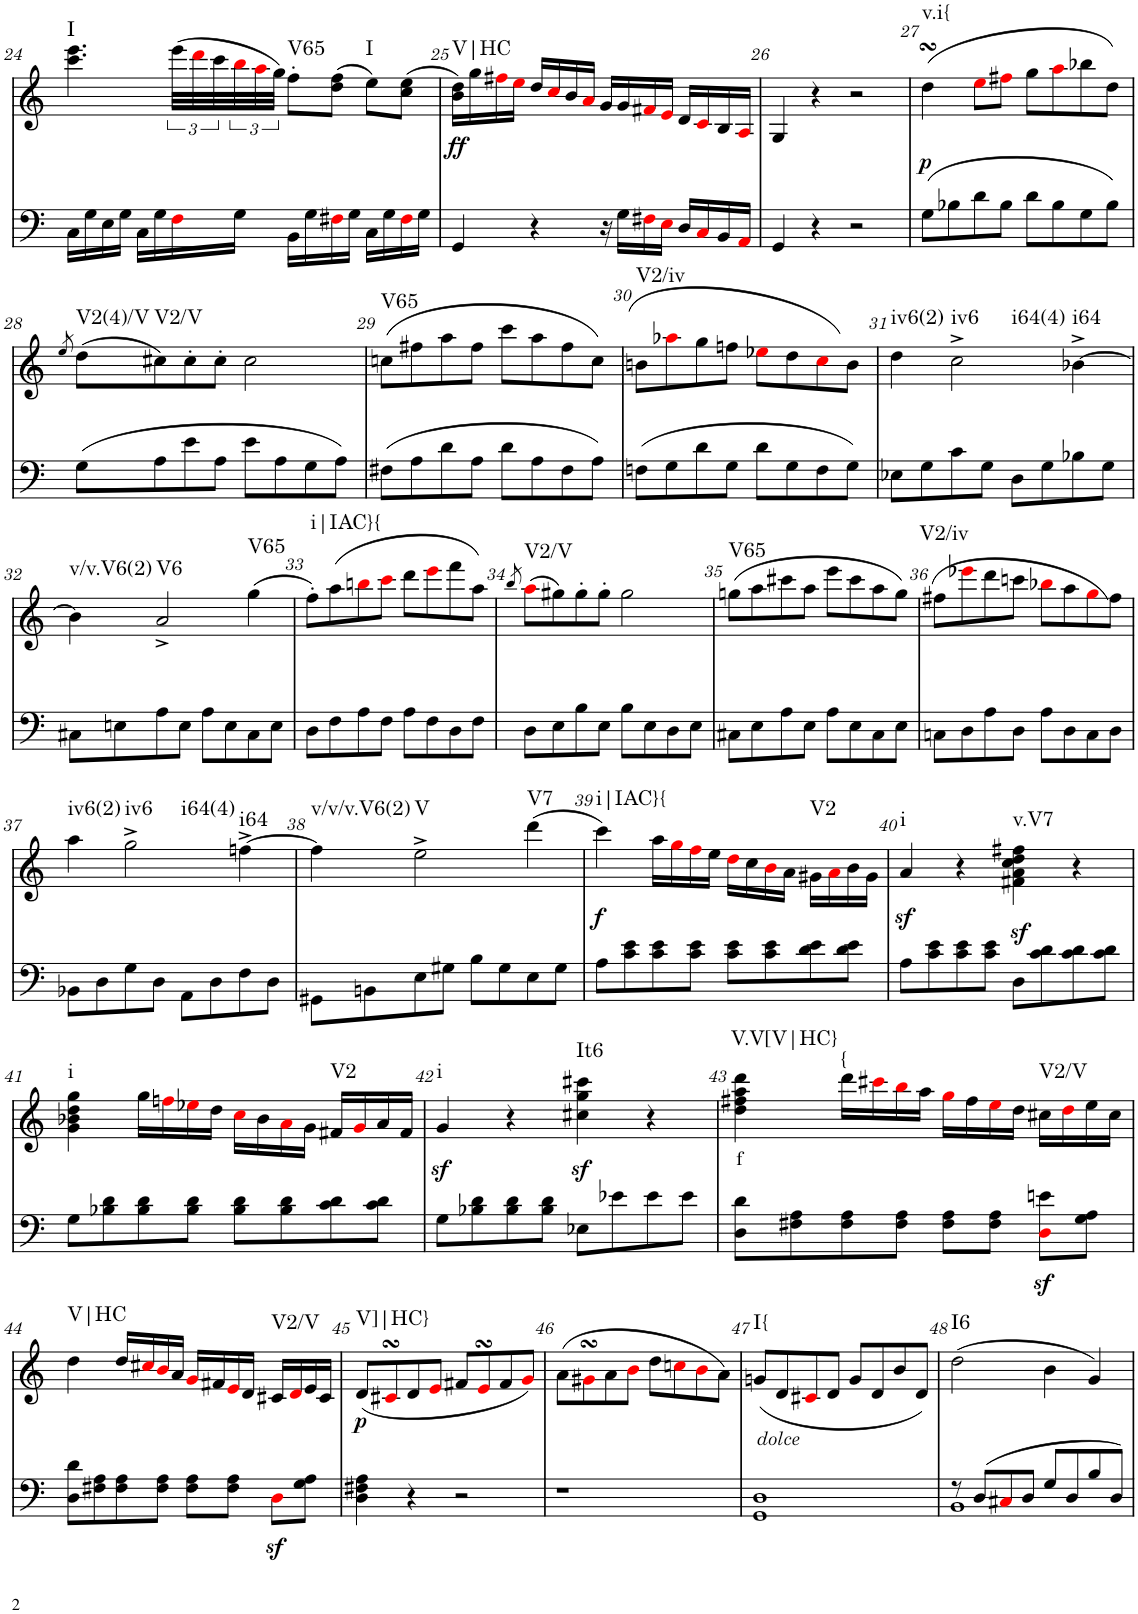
**kern	**dynam	**kern	**text	**dynam	**harte
*part2	*part2	*part1	*part1	*part1	*part1
*staff2	*staff2	*staff1	*staff1	*staff1	*
*I"piano	*	*I"piano	*	*	*
*I'Pno	*	*I'Pno	*	*	*
!!LO:PB:g=z
*clefF4	*	*clefG2	*	*	*
*k[]	*	*k[]	*	*	*
*M4/4	*	*M4/4	*	*	*
=24	=24	=24	=24	=24	=24
!	!	!	!	!	!LO:H:kt=I
16C\LL	.	4.ccc\ 4.eee\	.	.	N
16G\	.	.	.	.	.
16E\	.	.	.	.	.
16G\JJ	.	.	.	.	.
16C\LL	.	.	.	.	.
16G\	.	.	.	.	.
16Fi\	.	(48eee\LLL	.	.	.
.	.	48dddi\	.	.	.
.	.	48ccc\	.	.	.
16G\JJ	.	48bbi\	.	.	.
.	.	48aai\	.	.	.
.	.	48gg\JJJ)	.	.	.
!	!	!	!	!	!LO:H:kt=V65
16BB\LL	.	8ff'\L	.	.	N
16G\	.	.	.	.	.
16F#Xi\	.	(8dd\ 8ff\J	.	.	.
16G\JJ	.	.	.	.	.
!	!	!	!	!	!LO:H:kt=I
16C\LL	.	8ee\L)	.	.	N
16G\	.	.	.	.	.
16F#i\	.	(8cc\ 8ee\J	.	.	.
16G\JJ	.	.	.	.	.
=25	=25	=25	=25	=25	=25
!	!	!	!	!LO:DY:b	!LO:H:kt=V|HC
4GG/	.	16b\ 16dd\LL)	.	ff	N
.	.	16gg\	.	.	.
.	.	16ff#Xi\	.	.	.
.	.	16eei\JJ	.	.	.
4r	.	16dd/LL	.	.	.
.	.	16cci/	.	.	.
.	.	16b/	.	.	.
.	.	16ai/JJ	.	.	.
16r	.	16g/LL	.	.	.
16G\LL	.	16g/	.	.	.
16F#Xi\	.	16f#Xi/	.	.	.
16Ei\JJ	.	16ei/JJ	.	.	.
16D/LL	.	16d/LL	.	.	.
16Ci/	.	16ci/	.	.	.
16BB/	.	16B/	.	.	.
16AAi/JJ	.	16Ai/JJ	.	.	.
=26	=26	=26	=26	=26	=26
4GG/	.	4G/	.	.	.
4r	.	4r	.	.	.
2r	.	2r	.	.	.
=27	=27	=27	=27	=27	=27
!	!	!	!	!LO:DY:b	!LO:H:kt=v.i{
(8G\L	.	(4ddsSSS\	.	p	N
8B-X\	.	.	.	.	.
8d\	.	8eei\L	.	.	.
8B-\J	.	8ff#Xi\J	.	.	.
8d\L	.	8gg\L	.	.	.
8B-\	.	8aai\	.	.	.
8G\	.	8bb-X\	.	.	.
8B-\J)	.	8dd\J)	.	.	.
!!LO:LB:g=z
=28	=28	=28	=28	=28	=28
.	.	8qee/	.	.	.
!	!	!	!	!	!LO:H:kt=V2(4)/V
(8G\L	.	(8dd\L	.	.	N
!	!	!	!	!	!LO:H:kt=V2/V
8A\	.	8cc#X\)	.	.	N
8e\	.	8cc#'\	.	.	.
8A\J	.	8cc#'\J	.	.	.
8e\L	.	2cc#\	.	.	.
8A\	.	.	.	.	.
8G\	.	.	.	.	.
8A\J)	.	.	.	.	.
=29	=29	=29	=29	=29	=29
!	!	!	!	!	!LO:H:kt=V65
(8F#X\L	.	(8ccn\L	.	.	N
8A\	.	8ff#X\	.	.	.
8d\	.	8aa\	.	.	.
8A\J	.	8ff#\J	.	.	.
8d\L	.	8ccc\L	.	.	.
8A\	.	8aa\	.	.	.
8F#\	.	8ff#\	.	.	.
8A\J)	.	8cc\J)	.	.	.
=30	=30	=30	=30	=30	=30
!	!	!	!	!	!LO:H:kt=V2/iv
(8Fn\L	.	(8bn\L	.	.	N
8G\	.	8aa-Xi\	.	.	.
8d\	.	8gg\	.	.	.
8G\J	.	8ffn\J	.	.	.
8d\L	.	8ee-Xi\L	.	.	.
8G\	.	8dd\	.	.	.
8F\	.	8cci\	.	.	.
8G\J)	.	8b\J)	.	.	.
=31	=31	=31	=31	=31	=31
!	!	!	!	!	!LO:H:kt=iv6(2)
8E-X\L	.	4dd\	.	.	N
8G\	.	.	.	.	.
!	!	!	!	!	!LO:H:n=1:kt=iv6
!	!	!	!	!	!LO:H:n=2:kt=i64(4)
8c\	.	2cc^\	.	.	N N
8G\J	.	.	.	.	.
8D\L	.	.	.	.	.
8G\	.	.	.	.	.
!	!	!	!	!	!LO:H:kt=i64
8B-X\	.	[4b-X^\	.	.	N
8G\J	.	.	.	.	.
!!LO:LB:g=z
=32	=32	=32	=32	=32	=32
!	!	!	!	!	!LO:H:kt=v/v.V6(2)
8C#X\L	.	4b-\]	.	.	N
8En\	.	.	.	.	.
!	!	!	!	!	!LO:H:kt=V6
8A\	.	2a^/	.	.	N
8E\J	.	.	.	.	.
8A\L	.	.	.	.	.
8E\	.	.	.	.	.
!	!	!	!	!	!LO:H:kt=V65
8C#\	.	(4gg\	.	.	N
8E\J	.	.	.	.	.
=33	=33	=33	=33	=33	=33
!	!	!	!	!	!LO:H:kt=i|IAC}{
8D\L	.	8ff'\L)	.	.	N
8F\	.	(8aa\	.	.	.
8A\	.	8bbni\	.	.	.
8F\J	.	8ccci\J	.	.	.
8A\L	.	8ddd\L	.	.	.
8F\	.	8eeei\	.	.	.
8D\	.	8fff\	.	.	.
8F\J	.	8aa\J)	.	.	.
=34	=34	=34	=34	=34	=34
.	.	8qbb/	.	.	.
!	!	!	!	!	!LO:H:kt=V2/V
8D\L	.	(8aai\L	.	.	N
8E\	.	8gg#X\)	.	.	.
8B\	.	8gg#'\	.	.	.
8E\J	.	8gg#'\J	.	.	.
8B\L	.	2gg#\	.	.	.
8E\	.	.	.	.	.
8D\	.	.	.	.	.
8E\J	.	.	.	.	.
=35	=35	=35	=35	=35	=35
!	!	!	!	!	!LO:H:kt=V65
8C#X\L	.	(8ggn\L	.	.	N
8E\	.	8aa\	.	.	.
8A\	.	8ccc#X\	.	.	.
8E\J	.	8aa\J	.	.	.
8A\L	.	8eee\L	.	.	.
8E\	.	8ccc#\	.	.	.
8C#\	.	8aa\	.	.	.
8E\J	.	8gg\J)	.	.	.
=36	=36	=36	=36	=36	=36
!	!	!	!	!	!LO:H:kt=V2/iv
8Cn\L	.	(8ff#X\L	.	.	N
8D\	.	8eee-Xi\	.	.	.
8A\	.	8ddd\	.	.	.
8D\J	.	8cccn\J	.	.	.
8A\L	.	8bb-Xi\L	.	.	.
8D\	.	8aa\	.	.	.
8C\	.	8ggi\	.	.	.
8D\J	.	8ff#\J)	.	.	.
!!LO:LB:g=z
=37	=37	=37	=37	=37	=37
!	!	!	!	!	!LO:H:kt=iv6(2)
8BB-X\L	.	4aa\	.	.	N
8D\	.	.	.	.	.
!	!	!	!	!	!LO:H:n=1:kt=iv6
!	!	!	!	!	!LO:H:n=2:kt=i64(4)
8G\	.	2gg^\	.	.	N N
8D\J	.	.	.	.	.
8AA\L	.	.	.	.	.
8D\	.	.	.	.	.
!	!	!	!	!	!LO:H:kt=i64
8F\	.	[4ffn^\	.	.	N
8D\J	.	.	.	.	.
=38	=38	=38	=38	=38	=38
!	!	!	!	!	!LO:H:kt=v/v/v.V6(2)
8GG#X\L	.	4ff\]	.	.	N
8BBn\	.	.	.	.	.
!	!	!	!	!	!LO:H:kt=V
8E\	.	2ee^\	.	.	N
8G#X\J	.	.	.	.	.
8B\L	.	.	.	.	.
8G#\	.	.	.	.	.
!	!	!	!	!	!LO:H:kt=V7
8E\	.	(4ddd\	.	.	N
8G#\J	.	.	.	.	.
=39	=39	=39	=39	=39	=39
!	!	!	!	!LO:DY:b	!LO:H:kt=i|IAC}{
8A\L	.	4ccc\)	.	f	N
8c\ 8e\	.	.	.	.	.
8c\ 8e\	.	16aa\LL	.	.	.
.	.	16ggi\	.	.	.
8c\ 8e\J	.	16ffi\	.	.	.
.	.	16ee\JJ	.	.	.
8c\ 8e\L	.	16ddi\LL	.	.	.
.	.	16cc\	.	.	.
8c\ 8e\	.	16bi\	.	.	.
.	.	16a\JJ	.	.	.
!	!	!	!	!	!LO:H:kt=V2
8d\ 8e\	.	16g#X\LL	.	.	N
.	.	16ai\	.	.	.
8d\ 8e\J	.	16b\	.	.	.
.	.	16g#\JJ	.	.	.
=40	=40	=40	=40	=40	=40
!	!	!	!	!LO:DY:b	!LO:H:kt=i
8A\L	.	4a/	.	sf	N
8c\ 8e\	.	.	.	.	.
8c\ 8e\	.	4r	.	.	.
8c\ 8e\J	.	.	.	.	.
!	!	!	!	!	!LO:H:kt=v.V7
8Dz>\L	.	4f#X\ 4a\ 4cc\ 4dd\ 4ff#X\	.	.	N
8c\ 8d\	.	.	.	.	.
8c\ 8d\	.	4r	.	.	.
8c\ 8d\J	.	.	.	.	.
!!LO:LB:g=z
=41	=41	=41	=41	=41	=41
!	!	!	!	!	!LO:H:kt=i
8G\L	.	4g\ 4b-X\ 4dd\ 4gg\	.	.	N
8B-X\ 8d\	.	.	.	.	.
8B-\ 8d\	.	16gg\LL	.	.	.
.	.	16ffni\	.	.	.
8B-\ 8d\J	.	16ee-Xi\	.	.	.
.	.	16dd\JJ	.	.	.
8B-\ 8d\L	.	16cci\LL	.	.	.
.	.	16b-\	.	.	.
8B-\ 8d\	.	16ai\	.	.	.
.	.	16g\JJ	.	.	.
!	!	!	!	!	!LO:H:kt=V2
8c\ 8d\	.	16f#X/LL	.	.	N
.	.	16gi/	.	.	.
8c\ 8d\J	.	16a/	.	.	.
.	.	16f#/JJ	.	.	.
=42	=42	=42	=42	=42	=42
!	!	!	!	!LO:DY:b	!LO:H:kt=i
8G\L	.	4g/	.	sf	N
8B-X\ 8d\	.	.	.	.	.
8B-\ 8d\	.	4r	.	.	.
8B-\ 8d\J	.	.	.	.	.
!	!	!	!	!LO:DY:b	!LO:H:kt=It6
8E-X\L	.	4cc#X\ 4gg\ 4ccc#X\	.	sf	N
8e-X\	.	.	.	.	.
8e-\	.	4r	.	.	.
8e-\J	.	.	.	.	.
=43	=43	=43	=43	=43	=43
!	!	!	!LO:LY:b	!	!LO:H:kt=V.V[V|HC}
8D\ 8d\L	.	4dd\ 4ff#X\ 4aa\ 4ddd\	f	.	N
8F#X\ 8A\	.	.	.	.	.
!	!	!	!	!	!LO:H:kt={
8F#\ 8A\	.	16ddd\LL	.	.	N
.	.	16ccc#Xi\	.	.	.
8F#\ 8A\J	.	16bbi\	.	.	.
.	.	16aa\JJ	.	.	.
8F#\ 8A\L	.	16ggi\LL	.	.	.
.	.	16ff#\	.	.	.
8F#\ 8A\J	.	16eei\	.	.	.
.	.	16dd\JJ	.	.	.
!	!	!	!	!	!LO:H:kt=V2/V
8Di\z< 8en\z<L	.	16cc#X\LL	.	.	N
.	.	16ddi\	.	.	.
8G\ 8A\J	.	16ee\	.	.	.
.	.	16cc#\JJ	.	.	.
!!LO:LB:g=z
=44	=44	=44	=44	=44	=44
!	!	!	!	!	!LO:H:kt=V|HC
8D\ 8d\L	.	4dd\	.	.	N
8F#X\ 8A\	.	.	.	.	.
8F#\ 8A\	.	16dd/LL	.	.	.
.	.	16cc#Xi/	.	.	.
8F#\ 8A\J	.	16bi/	.	.	.
.	.	16a/JJ	.	.	.
8F#\ 8A\L	.	16gi/LL	.	.	.
.	.	16f#X/	.	.	.
8F#\ 8A\J	.	16ei/	.	.	.
.	.	16d/JJ	.	.	.
!	!	!	!	!	!LO:H:kt=V2/V
8Dz<i\L	.	16c#X/LL	.	.	N
.	.	16di/	.	.	.
8G\ 8A\J	.	16e/	.	.	.
.	.	16c#/JJ	.	.	.
=45	=45	=45	=45	=45	=45
!	!	!	!	!LO:DY:b	!LO:H:kt=V]|HC}
4D\ 4F#X\ 4A\	.	(8d/L	.	p	N
.	.	8c#XsSsSi/	.	.	.
4r	.	8d/	.	.	.
.	.	8ei/J	.	.	.
2r	.	8f#X/L	.	.	.
.	.	8esSsSi/	.	.	.
.	.	8f#/	.	.	.
.	.	8gi/J)	.	.	.
=46	=46	=46	=46	=46	=46
1r	.	(8a\L	.	.	.
.	.	8g#XsSsSi\	.	.	.
.	.	8a\	.	.	.
.	.	8bi\J	.	.	.
.	.	8dd\L	.	.	.
.	.	8ccni\	.	.	.
.	.	8bi\	.	.	.
.	.	8a\J)	.	.	.
=47	=47	=47	=47	=47	=47
!	!LO:DY:a	!	!	!	!LO:H:kt=I{
1GG 1D	other-dynamics	(8gn/L	.	.	N
.	.	8d/	.	.	.
.	.	8c#Xi/	.	.	.
.	.	8d/J	.	.	.
.	.	8g/L	.	.	.
.	.	8d/	.	.	.
.	.	8b/	.	.	.
.	.	8d/J)	.	.	.
=48	=48	=48	=48	=48	=48
*^	*	*	*	*	*
!	!	!	!	!	!	!LO:H:kt=I6
8r	1BB	.	(2dd\	.	.	N
(8D/L	.	.	.	.	.	.
8C#Xi/	.	.	.	.	.	.
8D/J	.	.	.	.	.	.
8G/L	.	.	4b\	.	.	.
8D/	.	.	.	.	.	.
8B/	.	.	4g/)	.	.	.
8D/J)	.	.	.	.	.	.
*v	*v	*	*	*	*	*
=	=	=	=	=	=
*-	*-	*-	*-	*-	*-
